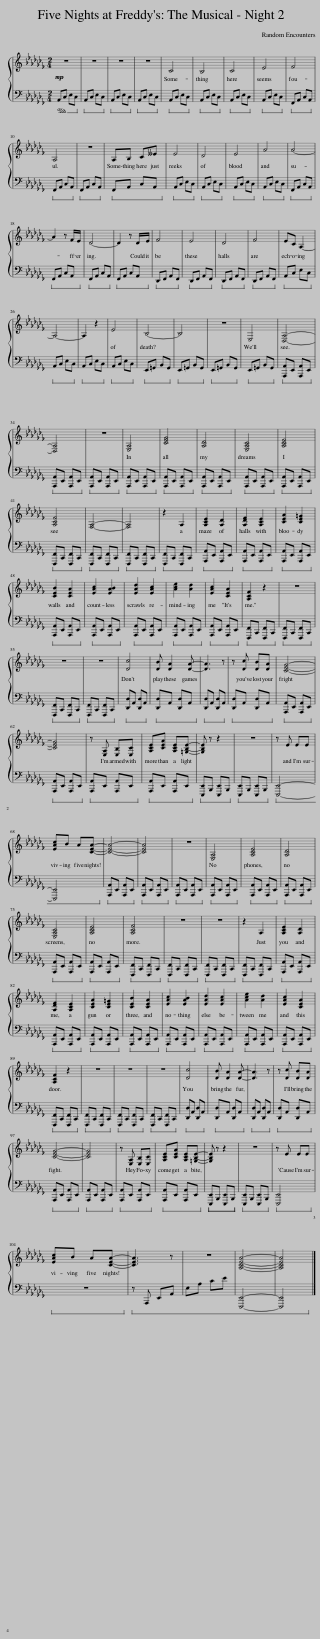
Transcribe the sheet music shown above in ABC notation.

X:1
%%score { 1 | 2 }
L:1/8
M:2/4
I:linebreak $
K:Cb
V:1 treble
V:2 bass
V:1
!mp! z4 | z4 | z4 | z4 | C4 | %5
 B,4 | C4 | E4 | F4 |$ A,4 | %10
 z4 | A,B, C__E | E4 | D4 | E4 | %15
 A4 | A4- |$ A2 z F/E/ | D4- | D2 z D/E/ | %20
 F4 | E4 | D4 | F4 | EC A,2- |$ %25
 A,4- | A,2 z2 | E4 | B,4- | B,4 | %30
 z4 | E,4 | [D,A,]4- |$ [D,A,]4 | z4 | %35
 [E,A,]4 | [CEG]4 | [A,D]4 | [E,A,C]4 | [A,CE]4 |$ %40
 [A,CF]4 | [F,A,]4- | [F,A,]4 | z2 A,2 | [A,CE]2 [A,D]2 | %45
 [A,DF]2 [A,CE]2 | [CEA]2 [CE=G]2 |$ [CEB]2 [CEA]2 | [EAc]2 [EAB]2 | [EAd]2 [EAc]2 | %50
 [Ace]2 [Ad]2 | [EAc]2 [CEA]2 | [A,CF]2 z2 | z4 |$ z4 | %55
 z4 | [Dc]4 | [DB] [DA]2 [DA]- | [DA]3 z | z [Dc] [DB][DA] | %60
 [CEG]4- |$ [CEG]4 | z [E,A,] [E,B,][E,C] | [A,CE][CEA] [A,CE][=G,B,E]- | [G,B,E] z z2 | %65
 z4 | z E EE |$ [EAc]B A[CEA]- | [CEA]4- | [CEA]4 | %70
 z4 | [E,A,]4 | [A,CE]4 | [A,D]4 |$ [E,A,C]4 | %75
 [A,CE]4 | [A,CF]4 | z4 | z4 | z2 A,2 | %80
 [A,CE]2 [A,D]2 |$ [A,DF]2 [A,CE]2 | [CEA]2 [CE=G]2 | [CEB]2 [CEA]2 | [EAc]2 [EAB]2 | %85
 [EAd]2 [EAc]2 | [Ace]2 [Ad]2 | [EAc]2 [CEA]2 |$ [A,CF]2 z2 | z4 | %90
 z4 | z4 | [Dc]4 | [DB] [DA]2 [DA]- | [DA]3 z | %95
 z [Dc] [DB][DA] |$ [CEG]4- | [CEG]4 | z [E,A,] [E,B,][E,C] | [A,CE][CEA] [A,CE][=G,B,E]- | %100
 [G,B,E] z z2 | z4 | z E EE |$ [EAc]B A[CEA]- | [CEA]3 z | %105
 z4 | [A,CEA]4- | [A,CEA]4 |] %108
V:2
!ped! A,,C, E,C,!ped-up! |!ped! A,,C, E,C,!ped-up! |!ped! A,,C, E,C,!ped-up! |!ped! A,,C, E,C,!ped-up! |!ped! A,,C, E,C,!ped-up! | %5
!ped! A,,C, E,C,!ped-up! |!ped! A,,C, E,C,!ped-up! |!ped! A,,C, E,C,!ped-up! |!ped! F,,A,, C,A,,!ped-up! |$!ped! F,,A,, C,A,,!ped-up! | %10
!ped! F,,A,, C,A,,!ped-up! |!ped! F,,A,, C,A,,!ped-up! |!ped! A,,C, E,C,!ped-up! |!ped! A,,C, E,C,!ped-up! |!ped! A,,C, E,C,!ped-up! | %15
!ped! A,,C, E,C,!ped-up! |!ped! F,,A,, C,A,,!ped-up! |$!ped! F,,A,, C,A,,!ped-up! |!ped! F,,A,, C,A,,!ped-up! |!ped! F,,A,, C,A,,!ped-up! | %20
!ped! D,,F,, A,,F,,!ped-up! |!ped! D,,F,, A,,F,,!ped-up! |!ped! D,,F,, A,,F,,!ped-up! |!ped! D,,F,, A,,F,,!ped-up! |!ped! A,,C, E,C,!ped-up! |$ %25
!ped! A,,C, E,C,!ped-up! |!ped! A,,C, E,C,!ped-up! |!ped! A,,C, E,C,!ped-up! |!ped! E,,=G,, B,,G,,!ped-up! |!ped! E,,=G,, B,,G,,!ped-up! | %30
!ped! E,,=G,, B,,G,,!ped-up! |!ped! E,,=G,, B,,G,,!ped-up! |!ped! [A,,,A,,]E,, [A,,,A,,]E,,!ped-up! |$!ped! [A,,,A,,]E,, [A,,,A,,]E,,!ped-up! |!ped! [A,,,A,,]E,, [A,,,A,,]E,,!ped-up! | %35
!ped! [A,,,A,,]E,, [A,,,A,,]E,,!ped-up! |!ped! [A,,,A,,]E,, [A,,,A,,]E,,!ped-up! |!ped! [A,,,A,,]E,, [A,,,A,,]E,,!ped-up! |!ped! [A,,,A,,]E,, [A,,,A,,]E,,!ped-up! |!ped! [A,,,A,,]E,, [A,,,A,,]E,,!ped-up! |$ %40
!ped! [F,,,F,,]C,, [F,,,F,,]C,,!ped-up! |!ped! [F,,,F,,]C,, [F,,,F,,]C,,!ped-up! |!ped! [F,,,F,,]C,, [F,,,F,,]C,,!ped-up! |!ped! [F,,,F,,]C,, [F,,,F,,]C,,!ped-up! |!ped! [A,,,A,,]E,, [A,,,A,,]E,,!ped-up! | %45
!ped! [A,,,A,,]E,, [A,,,A,,]E,,!ped-up! |!ped! [A,,,A,,]E,, [A,,,A,,]E,,!ped-up! |$!ped! [A,,,A,,]E,, [A,,,A,,]E,,!ped-up! |!ped! [A,,,A,,]E,, [A,,,A,,]E,,!ped-up! |!ped! [A,,,A,,]E,, [A,,,A,,]E,,!ped-up! | %50
!ped! [A,,,A,,]E,, [A,,,A,,]E,,!ped-up! |!ped! [A,,,A,,]E,, [A,,,A,,]E,,!ped-up! |!ped! [F,,,F,,]C,, [F,,,F,,]C,,!ped-up! |!ped! [F,,,F,,]C,, [F,,,F,,]C,,!ped-up! |$!ped! [F,,,F,,]C,, [F,,,F,,]C,,!ped-up! | %55
!ped! [F,,,F,,]C,, [F,,,F,,]C,,!ped-up! |!ped! [D,,D,]A,, [D,,D,]A,,!ped-up! |!ped! [D,,D,]A,, [D,,D,]A,,!ped-up! |!ped! [D,,D,]A,, [D,,D,]A,,!ped-up! |!ped! [D,,D,]A,, [D,,D,]A,,!ped-up! | %60
!ped! [A,,,A,,]E,, [A,,,A,,]E,,!ped-up! |$!ped! [A,,,A,,]E,, [A,,,A,,]E,,!ped-up! |!ped! [A,,,A,,]E,, [A,,,A,,]E,,!ped-up! |!ped! [A,,,A,,]E,, [A,,,A,,]E,,!ped-up! |!ped! [E,,,E,,]B,,, [E,,,E,,]B,,,!ped-up! | %65
!ped! [E,,,E,,]B,,, [E,,,E,,]B,,,!ped-up! |!ped! [E,,,E,,]4- |$ [E,,,E,,]4!ped-up! |!ped! [A,,,A,,]E,, [A,,,A,,]E,,!ped-up! |!ped! [A,,,A,,]E,, [A,,,A,,]E,,!ped-up! | %70
!ped! [A,,,A,,]E,, [A,,,A,,]E,,!ped-up! |!ped! [A,,,A,,]E,, [A,,,A,,]E,,!ped-up! |!ped! [A,,,A,,]E,, [A,,,A,,]E,,!ped-up! |!ped! [A,,,A,,]E,, [A,,,A,,]E,,!ped-up! |$!ped! [A,,,A,,]E,, [A,,,A,,]E,,!ped-up! | %75
!ped! [A,,,A,,]E,, [A,,,A,,]E,,!ped-up! |!ped! [F,,,F,,]C,, [F,,,F,,]C,,!ped-up! |!ped! [F,,,F,,]C,, [F,,,F,,]C,,!ped-up! |!ped! [F,,,F,,]C,, [F,,,F,,]C,,!ped-up! |!ped! [F,,,F,,]C,, [F,,,F,,]C,,!ped-up! | %80
!ped! [A,,,A,,]E,, [A,,,A,,]E,,!ped-up! |$!ped! [A,,,A,,]E,, [A,,,A,,]E,,!ped-up! |!ped! [A,,,A,,]E,, [A,,,A,,]E,,!ped-up! |!ped! [A,,,A,,]E,, [A,,,A,,]E,,!ped-up! |!ped! [A,,,A,,]E,, [A,,,A,,]E,,!ped-up! | %85
!ped! [A,,,A,,]E,, [A,,,A,,]E,,!ped-up! |!ped! [A,,,A,,]E,, [A,,,A,,]E,,!ped-up! |!ped! [A,,,A,,]E,, [A,,,A,,]E,,!ped-up! |$!ped! [F,,,F,,]C,, [F,,,F,,]C,,!ped-up! |!ped! [F,,,F,,]C,, [F,,,F,,]C,,!ped-up! | %90
!ped! [F,,,F,,]C,, [F,,,F,,]C,,!ped-up! |!ped! [F,,,F,,]C,, [F,,,F,,]C,,!ped-up! |!ped! [D,,D,]A,, [D,,D,]A,,!ped-up! |!ped! [D,,D,]A,, [D,,D,]A,,!ped-up! |!ped! [D,,D,]A,, [D,,D,]A,,!ped-up! | %95
!ped! [D,,D,]A,, [D,,D,]A,,!ped-up! |$!ped! [A,,,A,,]E,, [A,,,A,,]E,,!ped-up! |!ped! [A,,,A,,]E,, [A,,,A,,]E,,!ped-up! |!ped! [A,,,A,,]E,, [A,,,A,,]E,,!ped-up! |!ped! [A,,,A,,]E,, [A,,,A,,]E,,!ped-up! | %100
!ped! [E,,,E,,]B,,, [E,,,E,,]B,,,!ped-up! |!ped! [E,,,E,,]B,,, [E,,,E,,]B,,,!ped-up! |!ped! [E,,,E,,]4!ped-up! |$!ped! z4!ped-up! |!ped! z A,,, E,,A,,!ped-up! | %105
 E,A, CE | [E,,,E,,]4- | [E,,,E,,]4 |] %108
